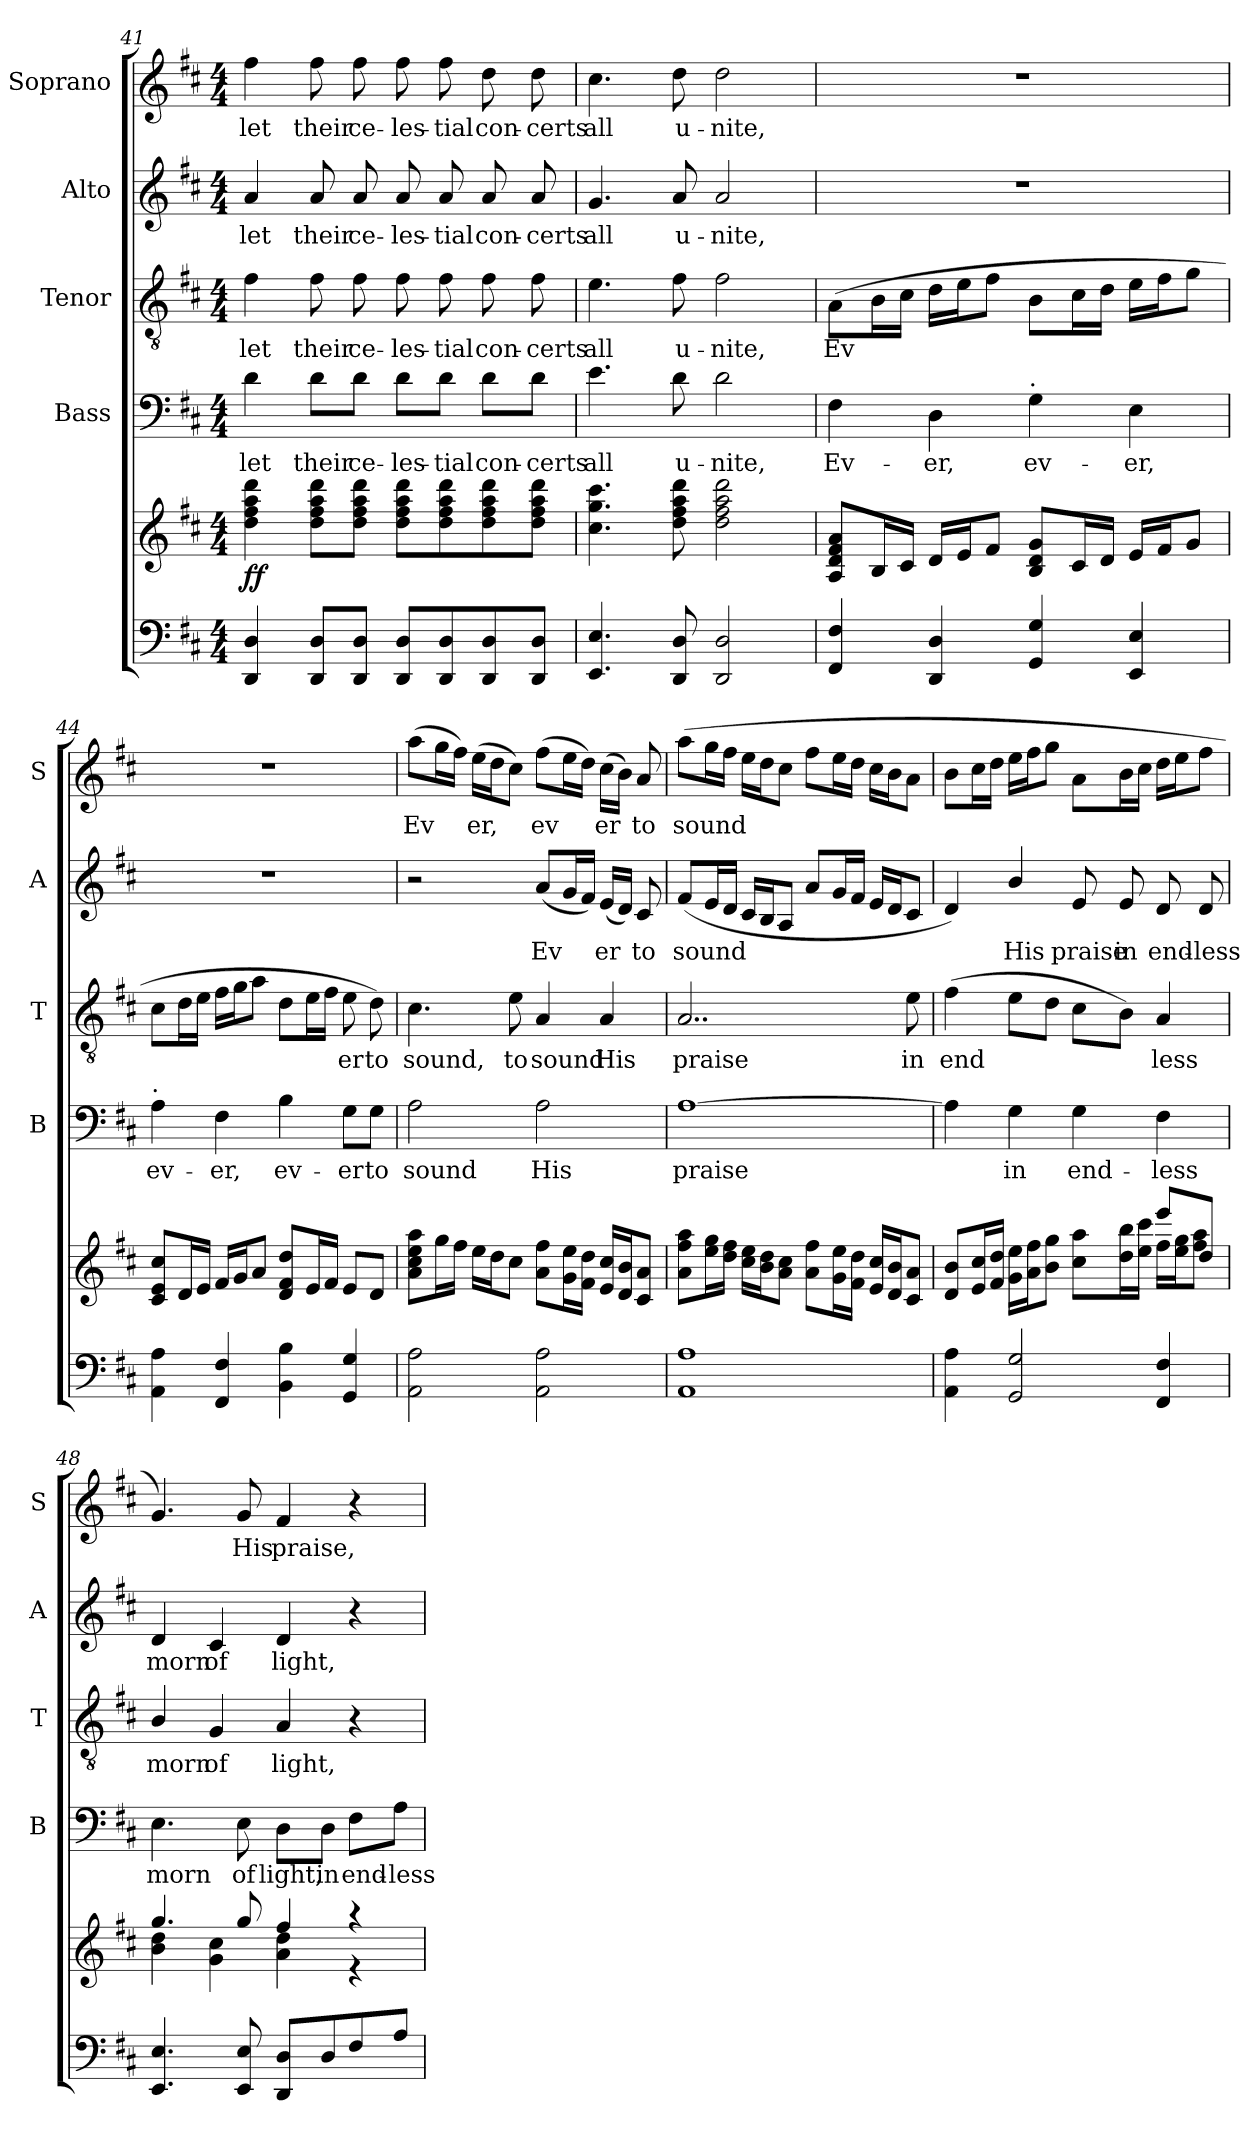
**kern	**kern	**dynam	**kern	**text	**kern	**text	**kern	**text	**kern	**text
*part6	*part5	*part5	*part4	*part4	*part3	*part3	*part2	*part2	*part1	*part1
*staff6	*staff5	*staff5	*staff4	*staff4	*staff3	*staff3	*staff2	*staff2	*staff1	*staff1
*	*	*	*I"Bass	*	*I"Tenor	*	*I"Alto	*	*I"Soprano	*
*	*	*	*I'B	*	*I'T	*	*I'A	*	*I'S	*
*clefF4	*clefG2	*	*clefF4	*	*clefGv2	*	*clefG2	*	*clefG2	*
*k[f#c#]	*k[f#c#]	*	*k[f#c#]	*	*k[f#c#]	*	*k[f#c#]	*	*k[f#c#]	*
*D:	*D:	*	*D:	*	*D:	*	*D:	*	*D:	*
*M4/4	*M4/4	*	*M4/4	*	*M4/4	*	*M4/4	*	*M4/4	*
=41	=41	=41	=41	=41	=41	=41	=41	=41	=41	=41
!	!	!LO:DY:b	!	!LO:LY:b	!	!LO:LY:b	!	!LO:LY:b	!	!LO:LY:b
4DD/ 4D/	4dd\ 4ff#\ 4aa\ 4ddd\	ff	4d\	let	4f#\	let	4a/	let	4ff#\	let
!	!	!	!	!LO:LY:b	!	!LO:LY:b	!	!LO:LY:b	!	!LO:LY:b
8DD/ 8D/L	8dd\ 8ff#\ 8aa\ 8ddd\L	.	8d\L	their	8f#\	their	8a/	their	8ff#\	their
!	!	!	!	!LO:LY:b	!	!LO:LY:b	!	!LO:LY:b	!	!LO:LY:b
8DD/ 8D/J	8dd\ 8ff#\ 8aa\ 8ddd\J	.	8d\J	ce-	8f#\	ce-	8a/	ce-	8ff#\	ce-
!	!	!	!	!LO:LY:b	!	!LO:LY:b	!	!LO:LY:b	!	!LO:LY:b
8DD/ 8D/L	8dd\ 8ff#\ 8aa\ 8ddd\L	.	8d\L	-les-	8f#\	-les-	8a/	-les-	8ff#\	-les-
!	!	!	!	!LO:LY:b	!	!LO:LY:b	!	!LO:LY:b	!	!LO:LY:b
8DD/ 8D/	8dd\ 8ff#\ 8aa\ 8ddd\	.	8d\J	-tial	8f#\	-tial	8a/	-tial	8ff#\	-tial
!	!	!	!	!LO:LY:b	!	!LO:LY:b	!	!LO:LY:b	!	!LO:LY:b
8DD/ 8D/	8dd\ 8ff#\ 8aa\ 8ddd\	.	8d\L	con-	8f#\	con-	8a/	con-	8dd\	con-
!	!	!	!	!LO:LY:b	!	!LO:LY:b	!	!LO:LY:b	!	!LO:LY:b
8DD/ 8D/J	8dd\ 8ff#\ 8aa\ 8ddd\J	.	8d\J	-certs	8f#\	-certs	8a/	-certs	8dd\	-certs
=42	=42	=42	=42	=42	=42	=42	=42	=42	=42	=42
!	!	!	!	!LO:LY:b	!	!LO:LY:b	!	!LO:LY:b	!	!LO:LY:b
4.EE/ 4.E/	4.cc#\ 4.gg\ 4.ccc#\	.	4.e\	all	4.e\	all	4.g/	all	4.cc#\	all
!	!	!	!	!LO:LY:b	!	!LO:LY:b	!	!LO:LY:b	!	!LO:LY:b
8DD/ 8D/	8dd\ 8ff#\ 8aa\ 8ddd\	.	8d\	u-	8f#\	u-	8a/	u-	8dd\	u-
!	!	!	!	!LO:LY:b	!	!LO:LY:b	!	!LO:LY:b	!	!LO:LY:b
2DD/ 2D/	2dd\ 2ff#\ 2aa\ 2ddd\	.	2d\	-nite,	2f#\	-nite,	2a/	-nite,	2dd\	-nite,
=43	=43	=43	=43	=43	=43	=43	=43	=43	=43	=43
!	!	!	!	!LO:LY:b	!	!LO:LY:b	!	!	!	!
4FF#/ 4F#/	8A/ 8d/ 8f#/ 8a/L	.	4F#\	Ev-	(>8A\L	Ev­	1r	.	1r	.
.	16B/L	.	.	.	16B\L	.	.	.	.	.
.	16c#/JJ	.	.	.	16c#\JJ	.	.	.	.	.
!	!	!	!	!LO:LY:b	!	!	!	!	!	!
4DD/ 4D/	16d/LL	.	4D\	-er,	16d\LL	.	.	.	.	.
.	16e/J	.	.	.	16e\J	.	.	.	.	.
.	8f#/J	.	.	.	8f#\J	.	.	.	.	.
!	!	!	!LO:TX:a:t=.	!	!	!	!	!	!	!
!	!	!	!	!LO:LY:b	!	!	!	!	!	!
4GG/ 4G/	8B/ 8d/ 8g/L	.	4G\	ev-	8B\L	.	.	.	.	.
.	16c#/L	.	.	.	16c#\L	.	.	.	.	.
.	16d/JJ	.	.	.	16d\JJ	.	.	.	.	.
!	!	!	!	!LO:LY:b	!	!	!	!	!	!
4EE/ 4E/	16e/LL	.	4E\	-er,	16e\LL	.	.	.	.	.
.	16f#/J	.	.	.	16f#\J	.	.	.	.	.
.	8g/J	.	.	.	8g\J	.	.	.	.	.
=44	=44	=44	=44	=44	=44	=44	=44	=44	=44	=44
!	!	!	!LO:TX:a:t=.	!	!	!	!	!	!	!
!	!	!	!	!LO:LY:b	!	!	!	!	!	!
4AA\ 4A\	8c#/ 8e/ 8cc#/L	.	4A\	ev-	8c#\L	.	1r	.	1r	.
.	16d/L	.	.	.	16d\L	.	.	.	.	.
.	16e/JJ	.	.	.	16e\JJ	.	.	.	.	.
!	!	!	!	!LO:LY:b	!	!	!	!	!	!
4FF#/ 4F#/	16f#/LL	.	4F#\	-er,	16f#\LL	.	.	.	.	.
.	16g/J	.	.	.	16g\J	.	.	.	.	.
.	8a/J	.	.	.	8a\J	.	.	.	.	.
!	!	!	!	!LO:LY:b	!	!	!	!	!	!
4BB\ 4B\	8d/ 8f#/ 8dd/L	.	4B\	ev-	8d\L	.	.	.	.	.
.	16e/L	.	.	.	16e\L	.	.	.	.	.
.	16f#/JJ	.	.	.	16f#\JJ	.	.	.	.	.
!	!	!	!	!LO:LY:b	!	!LO:LY:b	!	!	!	!
4GG/ 4G/	8e/L	.	8G\L	-er	8e\	er	.	.	.	.
!	!	!	!	!LO:LY:b	!	!LO:LY:b	!	!	!	!
.	8d/J	.	8G\J	to	8d\)	to	.	.	.	.
!!LO:LB:g=z
=45	=45	=45	=45	=45	=45	=45	=45	=45	=45	=45
*	*^	*	*	*	*	*	*	*	*	*
!	!	!	!	!	!LO:LY:b	!	!LO:LY:b	!	!	!	!LO:LY:b
2AA\ 2A\	8a\ 8cc#\ 8ee\ 8aa\L	1ryy	.	2A\	sound	4.c#\	sound,	2r	.	(>8aa\L	Ev­
.	16gg\L	.	.	.	.	.	.	.	.	16gg\L	.
.	16ff#\JJ	.	.	.	.	.	.	.	.	16ff#\JJ)	.
!	!	!	!	!	!	!	!	!	!	!	!LO:LY:b
.	16ee\LL	.	.	.	.	.	.	.	.	(>16ee\LL	er,
.	16dd\J	.	.	.	.	.	.	.	.	16dd\J	.
!	!	!	!	!	!	!	!LO:LY:b	!	!	!	!
.	8cc#\J	.	.	.	.	8e\	to	.	.	8cc#\J)	.
!	!	!	!	!	!LO:LY:b	!	!LO:LY:b	!	!LO:LY:b	!	!LO:LY:b
2AA\ 2A\	8a\ 8ff#\L	.	.	2A\	His	4A/	sound	(<8a/L	Ev­	(>8ff#\L	ev­
.	16g\ 16ee\L	.	.	.	.	.	.	16g/L	.	16ee\L	.
.	16f#\ 16dd\JJ	.	.	.	.	.	.	16f#/JJ)	.	16dd\JJ)	.
!	!	!	!	!	!	!	!LO:LY:b	!	!LO:LY:b	!	!LO:LY:b
.	16e/ 16cc#/LL	.	.	.	.	4A/	His	(<16e/LL	er	(>16cc#\LL	er
.	16d/ 16b/J	.	.	.	.	.	.	16d/JJ)	.	16b\JJ)	.
!	!	!	!	!	!	!	!	!	!LO:LY:b	!	!LO:LY:b
.	8c#/ 8a/J	.	.	.	.	.	.	8c#/	to	8a/	to
=46	=46	=46	=46	=46	=46	=46	=46	=46	=46	=46	=46
!	!	!	!	!	!LO:LY:b	!	!LO:LY:b	!	!LO:LY:b	!	!LO:LY:b
1AA 1A	8a\ 8ff#\ 8aa\L	2ryy	.	[1A	praise	2..A/	praise	(<8f#/L	sound	(>8aa\L	sound
.	16ee\ 16gg\L	.	.	.	.	.	.	16e/L	.	16gg\L	.
.	16dd\ 16ff#\JJ	.	.	.	.	.	.	16d/JJ	.	16ff#\JJ	.
.	16cc#\ 16ee\LL	.	.	.	.	.	.	16c#/LL	.	16ee\LL	.
.	16b\ 16dd\J	.	.	.	.	.	.	16B/J	.	16dd\J	.
.	8a\ 8cc#\J	.	.	.	.	.	.	8A/J	.	8cc#\J	.
.	8a\ 8ff#\L	2ryy	.	.	.	.	.	8a/L	.	8ff#\L	.
.	16g\ 16ee\L	.	.	.	.	.	.	16g/L	.	16ee\L	.
.	16f#\ 16dd\JJ	.	.	.	.	.	.	16f#/JJ	.	16dd\JJ	.
.	16e/ 16cc#/LL	.	.	.	.	.	.	16e/LL	.	16cc#\LL	.
.	16d/ 16b/J	.	.	.	.	.	.	16d/J	.	16b\J	.
!	!	!	!	!	!	!	!LO:LY:b	!	!	!	!
.	8c#/ 8a/J	.	.	.	.	8e\	in	8c#/J	.	8a\J	.
=47	=47	=47	=47	=47	=47	=47	=47	=47	=47	=47	=47
!	!	!	!	!	!	!	!LO:LY:b	!	!	!	!
4AA\ 4A\	8d/ 8b/L	2ryy	.	4A\]	.	(>4f#\	end­	4d/)	.	8b\L	.
.	16e/ 16cc#/L	.	.	.	.	.	.	.	.	16cc#\L	.
.	16f#/ 16dd/JJ	.	.	.	.	.	.	.	.	16dd\JJ	.
!	!	!	!	!	!LO:LY:b	!	!	!	!LO:LY:b	!	!
2GG/ 2G/	16g\ 16ee\LL	.	.	4G\	in	8e\L	.	4b/	His	16ee\LL	.
.	16a\ 16ff#\J	.	.	.	.	.	.	.	.	16ff#\J	.
.	8b\ 8gg\J	.	.	.	.	8d\J	.	.	.	8gg\J	.
!	!	!	!	!	!LO:LY:b	!	!	!	!LO:LY:b	!	!
.	8cc#\ 8aa\L	4ryy	.	4G\	end-	8c#\L	.	8e/	praise	8a\L	.
!	!	!	!	!	!	!	!	!	!LO:LY:b	!	!
.	16dd\ 16bb\L	.	.	.	.	8B\J)	.	8e/	in	16b\L	.
.	16ee\ 16ccc#\JJ	.	.	.	.	.	.	.	.	16cc#\JJ	.
!	!	!	!	!	!LO:LY:b	!	!LO:LY:b	!	!LO:LY:b	!	!
4FF#/ 4F#/	8eee/L	16ff#\LL	.	4F#\	-less	4A/	less	8d/	end-	16dd\LL	.
.	.	16ee\ 16gg\J	.	.	.	.	.	.	.	16ee\J	.
!	!	!	!	!	!	!	!	!	!LO:LY:b	!	!
.	8dd/J	8ff#\ 8aa\J	.	.	.	.	.	8d/	-less	8ff#\J	.
=48	=48	=48	=48	=48	=48	=48	=48	=48	=48	=48	=48
!	!	!	!	!	!LO:LY:b	!	!LO:LY:b	!	!LO:LY:b	!	!
4.EE/ 4.E/	4.gg/	4b\ 4dd\	.	4.E\	morn	4B/	morn	4d/	morn	4.g/)	.
!	!	!	!	!	!	!	!LO:LY:b	!	!LO:LY:b	!	!
.	.	4g\ 4cc#\	.	.	.	4G/	of	4c#/	of	.	.
!	!	!	!	!	!LO:LY:b	!	!	!	!	!	!LO:LY:b
8EE/ 8E/	8gg/	.	.	8E\	of	.	.	.	.	8g/	His
!	!	!	!	!	!LO:LY:b	!	!LO:LY:b	!	!LO:LY:b	!	!LO:LY:b
8DD/ 8D/L	4ff#/	4a\ 4dd\	.	8D\L	light,	4A/	light,	4d/	light,	4f#/	praise,
!	!	!	!	!	!LO:LY:b	!	!	!	!	!	!
8D/	.	.	.	8D\J	in	.	.	.	.	.	.
!	!	!	!	!	!LO:LY:b	!	!	!	!	!	!
8F#/	4r	4r	.	8F#\L	end-	4r	.	4r	.	4r	.
!	!	!	!	!	!LO:LY:b	!	!	!	!	!	!
8A/J	.	.	.	8A\J	-less	.	.	.	.	.	.
*	*v	*v	*	*	*	*	*	*	*	*	*
=	=	=	=	=	=	=	=	=	=	=
*-	*-	*-	*-	*-	*-	*-	*-	*-	*-	*-
